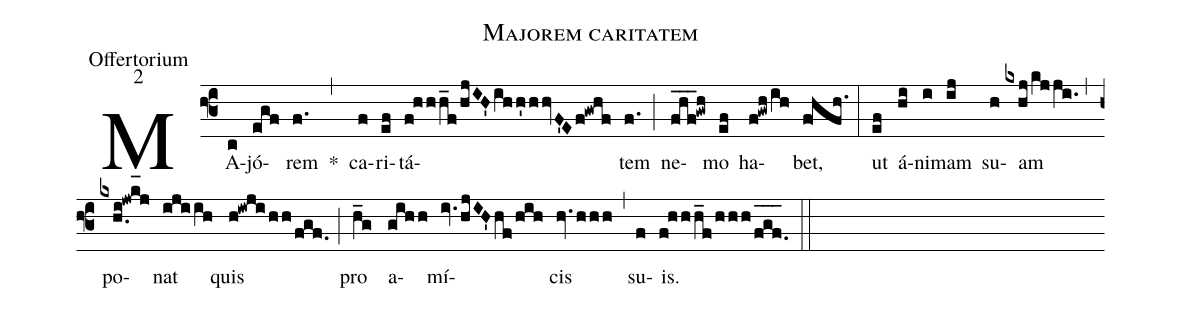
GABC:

name:Majorem caritatem;
office-part:Offertorium;
mode:2;
%%
(f3) MA(c)jó(egf)rem(f.) *(,) ca(f)ri(ef)tá(f!hhh_f/hjIH'ihh'hhvF'Ef!gwhf)tem(f.) (;) ne(fhf___!gwh)mo(ef) ha(f!gwh/ih)bet,(f!hfh.) (:) ut(ef) á(hi)ni(i)mam(ij) su(h)am(kxhj/kjji.) (,) po(kxh.i!jwk_[hl:1]j)nat(ijiih) quis(h!iwjihh/fgf.) (;) pro(h_g) a(gihh)mí(iv.hjIH'hf/hih)cis(hv.hhh) (,) su(f)is.(f!hhh_f/hhh/f_[oh:h]g_[oh:h]f._[oh:h]) (::)
